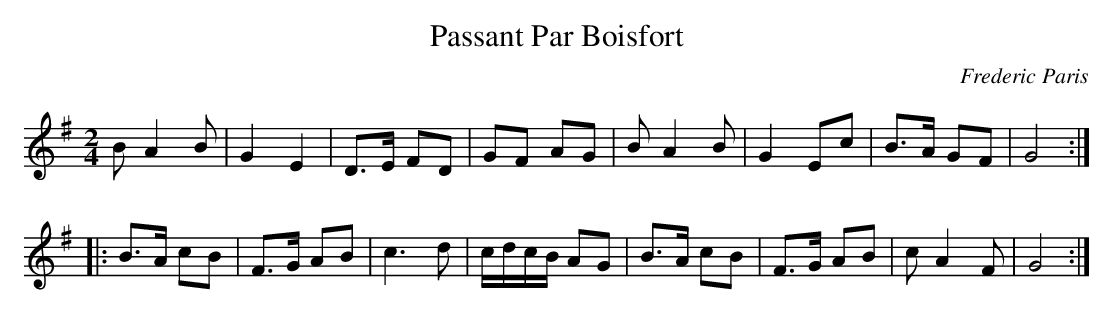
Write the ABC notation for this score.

X:1
T:Passant Par Boisfort
C:Frederic Paris
M:2/4
L:1/8
K:G
BA2B | G2 E2 | D3/2E/2 FD | GF AG |\
BA2B | G2 Ec | B3/2A/2 GF | G4 :|
|:\
B3/2A/2 cB | F3/2G/2 AB | c3d | c/2d/2c/2B/2 AG |\
B3/2A/2 cB | F3/2G/2 AB | cA2F | G4 :|
